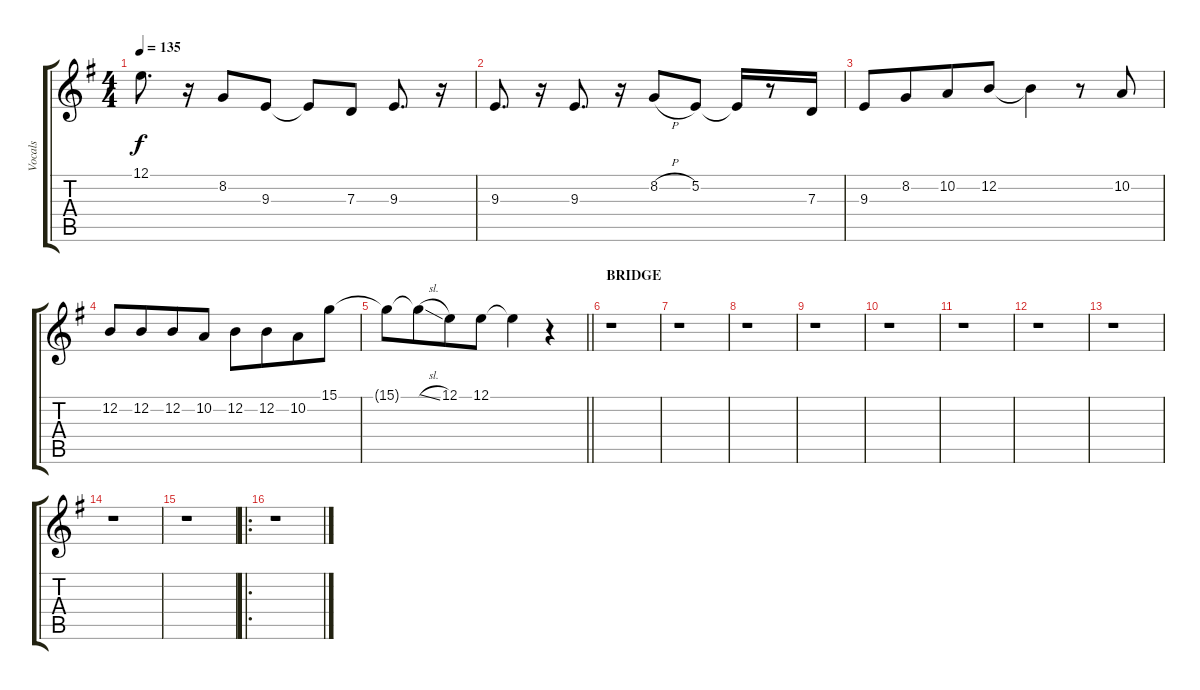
\track ("Vocals" "Vocals") {instrument harmonica}
\staff {score tabs}
\tuning (E4 B3 G3 D3 A2 E2) {hide}
\ts (4 4)
\tempo 135
\clef g2
\ks eminor
12.1.8{d dy f} r.16 8.2.8 9.3.8 9.3{t}.8 7.3.8 9.3.8{d} r.16 |
9.3.8{d} r.16 9.3.8{d} r.16 8.2{h}.8 5.2.8 5.2{t}.16 r.8 7.3.16 |
9.3.8 8.2.8{beam merge} 10.2.8 12.2.8 12.2{t}.4 r.8 10.2.8 |
12.2.8 12.2.8{beam merge} 12.2.8 10.2.8 12.2.8 12.2.8{beam merge} 10.2.8 15.1.8 |
\barLineRight lightlight
15.1{t}.8 15.1{sl t}.8{beam merge} 12.1.8 12.1.8 12.1{t}.4 r.4 |
\section ("" "BRIDGE")
r.1 |
r.1 |
r.1 |
r.1 |
r.1 |
r.1 |
r.1 |
r.1 |
r.1 |
r.1 |
\ro
r.1
